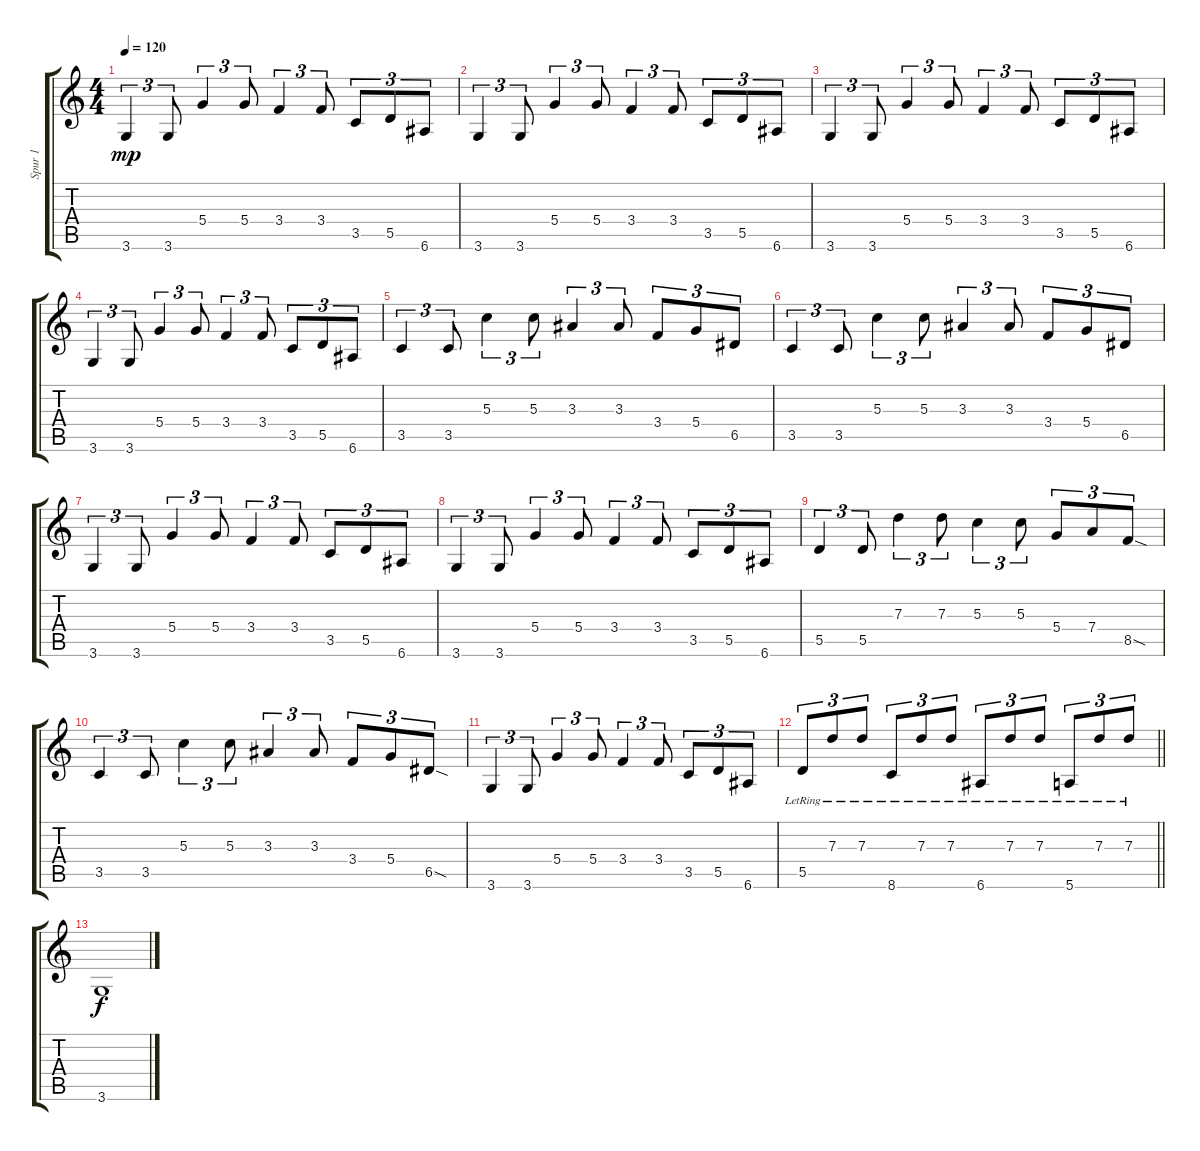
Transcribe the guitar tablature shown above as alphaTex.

\track ("Spur 1" "Spur 1") {instrument overdrivenguitar}
\staff {score tabs}
\tuning (E4 B3 G3 D3 A2 E2) {hide}
\ts (4 4)
\tempo 120
\clef g2
\ks c
3.6.4{tu (3 2) dy mp instrument overdrivenguitar} 3.6.8{tu (3 2)} 5.4.4{tu (3 2)} 5.4.8{tu (3 2)} 3.4.4{tu (3 2)} 3.4.8{tu (3 2)} 3.5.8{tu (3 2)} 5.5.8{tu (3 2)} 6.6.8{tu (3 2)} |
3.6.4{tu (3 2)} 3.6.8{tu (3 2)} 5.4.4{tu (3 2)} 5.4.8{tu (3 2)} 3.4.4{tu (3 2)} 3.4.8{tu (3 2)} 3.5.8{tu (3 2)} 5.5.8{tu (3 2)} 6.6.8{tu (3 2)} |
3.6.4{tu (3 2)} 3.6.8{tu (3 2)} 5.4.4{tu (3 2)} 5.4.8{tu (3 2)} 3.4.4{tu (3 2)} 3.4.8{tu (3 2)} 3.5.8{tu (3 2)} 5.5.8{tu (3 2)} 6.6.8{tu (3 2)} |
3.6.4{tu (3 2)} 3.6.8{tu (3 2)} 5.4.4{tu (3 2)} 5.4.8{tu (3 2)} 3.4.4{tu (3 2)} 3.4.8{tu (3 2)} 3.5.8{tu (3 2)} 5.5.8{tu (3 2)} 6.6.8{tu (3 2)} |
3.5.4{tu (3 2)} 3.5.8{tu (3 2)} 5.3.4{tu (3 2)} 5.3.8{tu (3 2)} 3.3.4{tu (3 2)} 3.3.8{tu (3 2)} 3.4.8{tu (3 2)} 5.4.8{tu (3 2)} 6.5.8{tu (3 2)} |
3.5.4{tu (3 2)} 3.5.8{tu (3 2)} 5.3.4{tu (3 2)} 5.3.8{tu (3 2)} 3.3.4{tu (3 2)} 3.3.8{tu (3 2)} 3.4.8{tu (3 2)} 5.4.8{tu (3 2)} 6.5.8{tu (3 2)} |
3.6.4{tu (3 2)} 3.6.8{tu (3 2)} 5.4.4{tu (3 2)} 5.4.8{tu (3 2)} 3.4.4{tu (3 2)} 3.4.8{tu (3 2)} 3.5.8{tu (3 2)} 5.5.8{tu (3 2)} 6.6.8{tu (3 2)} |
3.6.4{tu (3 2)} 3.6.8{tu (3 2)} 5.4.4{tu (3 2)} 5.4.8{tu (3 2)} 3.4.4{tu (3 2)} 3.4.8{tu (3 2)} 3.5.8{tu (3 2)} 5.5.8{tu (3 2)} 6.6.8{tu (3 2)} |
5.5.4{tu (3 2)} 5.5.8{tu (3 2)} 7.3.4{tu (3 2)} 7.3.8{tu (3 2)} 5.3.4{tu (3 2)} 5.3.8{tu (3 2)} 5.4.8{tu (3 2)} 7.4.8{tu (3 2)} 8.5{sod}.8{tu (3 2)} |
3.5.4{tu (3 2)} 3.5.8{tu (3 2)} 5.3.4{tu (3 2)} 5.3.8{tu (3 2)} 3.3.4{tu (3 2)} 3.3.8{tu (3 2)} 3.4.8{tu (3 2)} 5.4.8{tu (3 2)} 6.5{sod}.8{tu (3 2)} |
3.6.4{tu (3 2)} 3.6.8{tu (3 2)} 5.4.4{tu (3 2)} 5.4.8{tu (3 2)} 3.4.4{tu (3 2)} 3.4.8{tu (3 2)} 3.5.8{tu (3 2)} 5.5.8{tu (3 2)} 6.6.8{tu (3 2)} |
\barLineRight lightlight
5.5{lr}.8{tu (3 2)} 7.3{lr}.8{tu (3 2)} 7.3{lr}.8{tu (3 2)} 8.6{lr}.8{tu (3 2)} 7.3{lr}.8{tu (3 2)} 7.3{lr}.8{tu (3 2)} 6.6{lr}.8{tu (3 2)} 7.3{lr}.8{tu (3 2)} 7.3{lr}.8{tu (3 2)} 5.6{lr}.8{tu (3 2)} 7.3{lr}.8{tu (3 2)} 7.3{lr}.8{tu (3 2)} |
3.6.1{dy f}
